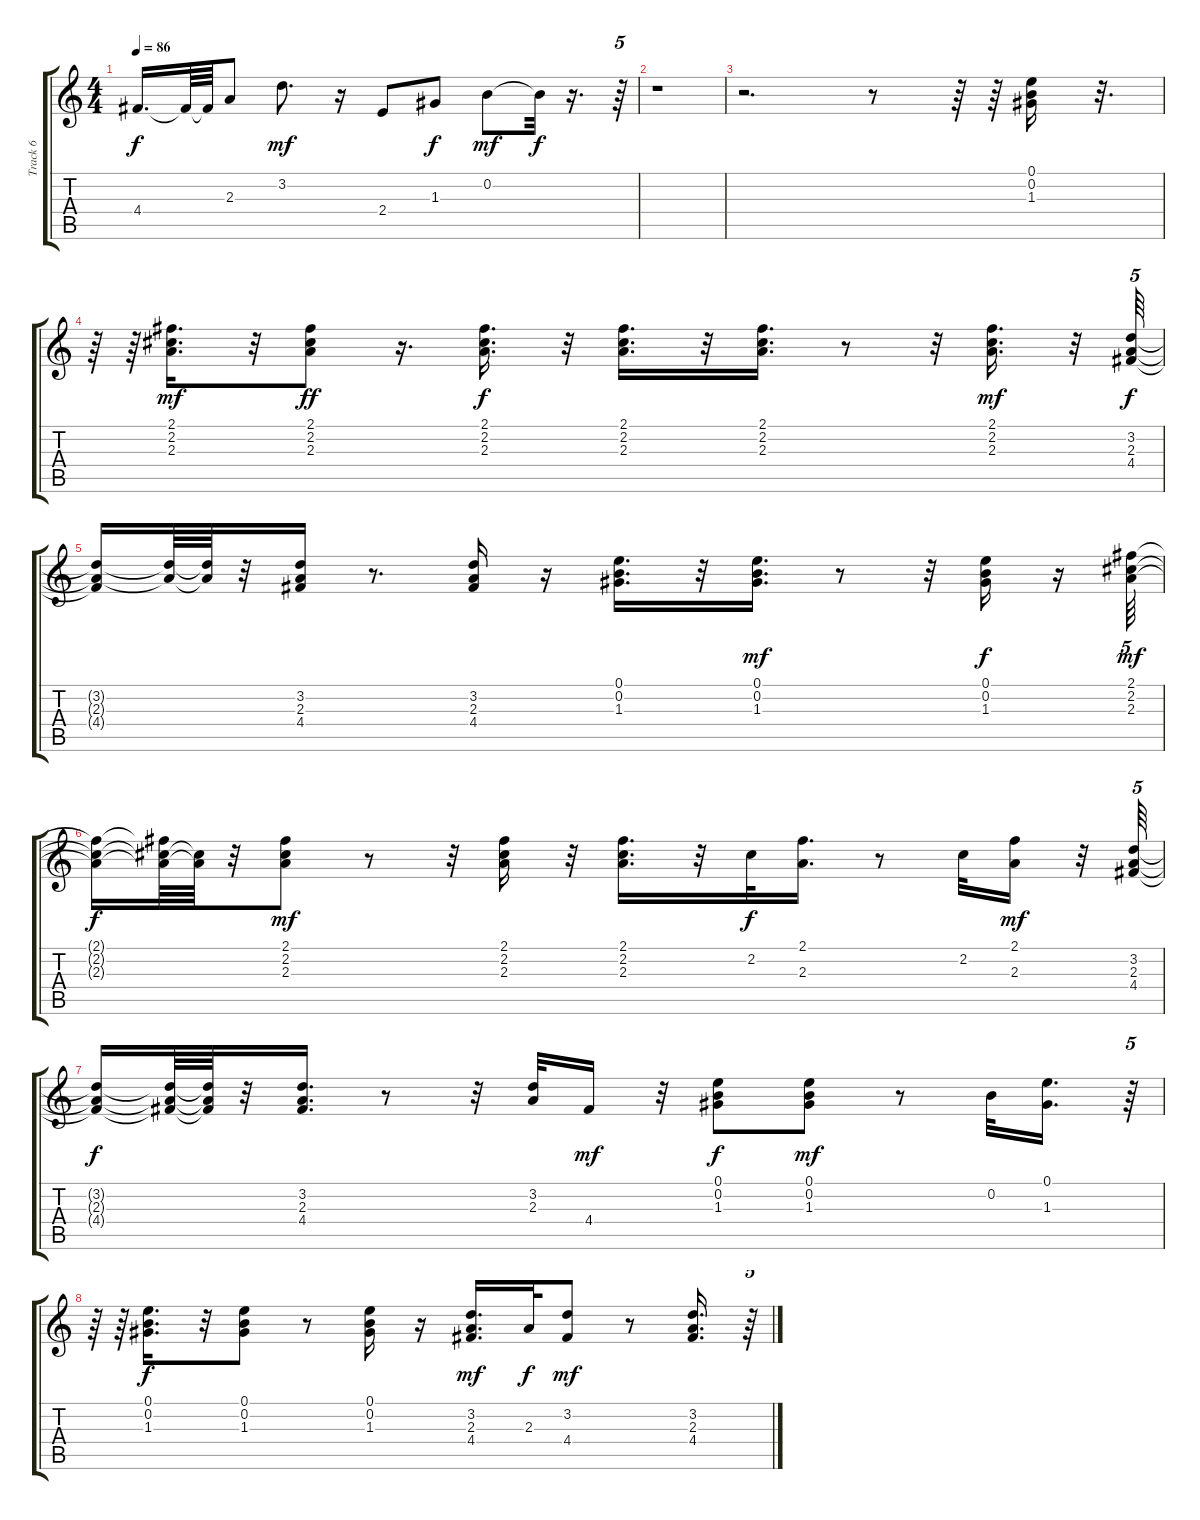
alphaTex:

\track ("Track 6" "Track 6") {instrument acousticguitarsteel}
\staff {score tabs}
\tuning (E4 B3 G3 D3 A2 E2) {hide}
\ts (4 4)
\tempo 86
\clef g2
\ks c
4.4{t}.16{d dy f} 4.4{t}.64 4.4{t}.64 2.3.8 3.2.8{d dy mf} r.16 2.4.8 1.3.8{dy f} 0.2.8{dy mf} 0.2{t}.32{dy f} r.16{d} r.64{tu (5 4)} |
r.1 |
r.2{d} r.8 r.64 r.64 (0.1 0.2 1.3).16 r.32{d} |
r.64 r.64 (2.1 2.2 2.3).16{d dy mf} r.32 (2.1 2.2 2.3).8{dy ff} r.16{d} (2.1 2.2 2.3).16{d dy f} r.32 (2.1 2.2 2.3).16{d} r.32 (2.1 2.2 2.3).16{d} r.8 r.32 (2.1 2.2 2.3).16{d dy mf} r.32 (3.2 2.3 4.4).64{tu (5 4) dy f} |
(3.2{t} 2.3{t} 4.4{t}).16 (3.2{t} 2.3{t}).64 (3.2{t} 2.3{t}).64 r.32 (3.2 2.3 4.4).16 r.8{d} (3.2 2.3 4.4).16 r.16 (0.1 0.2 1.3).16{d} r.32 (0.1 0.2 1.3).16{d dy mf} r.8 r.32 (0.1 0.2 1.3).16{dy f} r.16 (2.1 2.2 2.3).64{tu (5 4) dy mf} |
(2.1{t} 2.2{t} 2.3{t}).16{dy f} (2.1{t} 2.2{t} 2.3{t}).64 (2.2{t} 2.3{t}).64 r.32 (2.1 2.2 2.3).8{dy mf} r.8 r.32 (2.1 2.2 2.3).16 r.32 (2.1 2.2 2.3).16{d} r.32 2.2.32{dy f} (2.1 2.3).16{d} r.8 2.2.32 (2.1 2.3).16{dy mf} r.32 (3.2 2.3 4.4).64{tu (5 4)} |
(3.2{t} 2.3{t} 4.4{t}).16{dy f} (3.2{t} 2.3{t} 4.4{t}).64 (3.2{t} 2.3{t} 4.4{t}).64 r.32 (3.2 2.3 4.4).16{d} r.8 r.32 (3.2 2.3).32 4.4.16{dy mf} r.32 (0.1 0.2 1.3).8{dy f} (0.1 0.2 1.3).8{dy mf} r.8 0.2.32 (0.1 1.3).16{d} r.64{tu (5 4)} |
r.64 r.64 (0.1 0.2 1.3).16{d dy f} r.32 (0.1 0.2 1.3).8 r.8 (0.1 0.2 1.3).16 r.16 (3.2 2.3 4.4).16{d dy mf} 2.3.32{dy f} (3.2 4.4).8{dy mf} r.8 (3.2 2.3 4.4).16{d} r.64{tu (5 4)}
